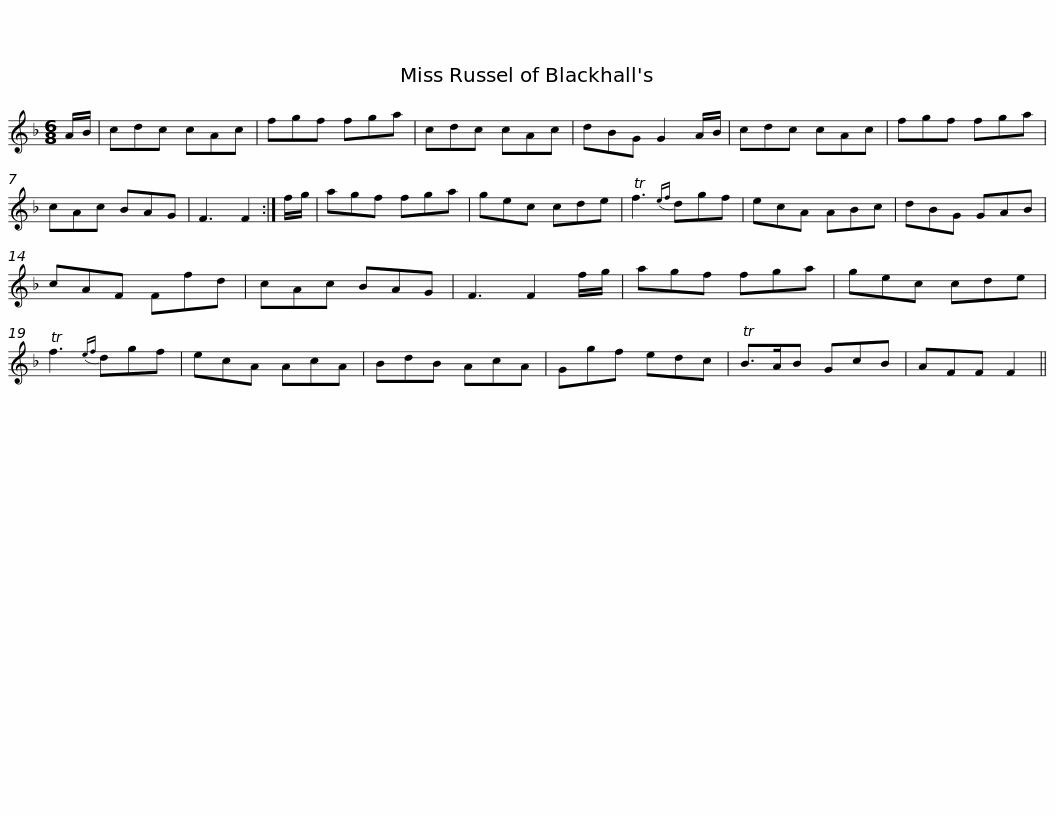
X:1
L:1/8
M:6/8
I:linebreak $
K:F
V:1 treble
V:1
 A/B/ | cdc cAc | fgf fga | cdc cAc | dBG G2 A/B/ | %5
 cdc cAc | fgf fga | cAc BAG |$ F3 F2 :| f/g/ | %10
 agf fga | gec cde | Tf3{ef} dgf | ecA ABc | dBG GAB | %15
 cAF Ffd |$ cAc BAG | F3 F2 f/g/ | agf fga | gec cde | %20
 Tf3{ef} dgf | ecA AcA | BdB AcA |$ Ggf edc | TB>AB GcB | %25
 AFF F2 || %26
